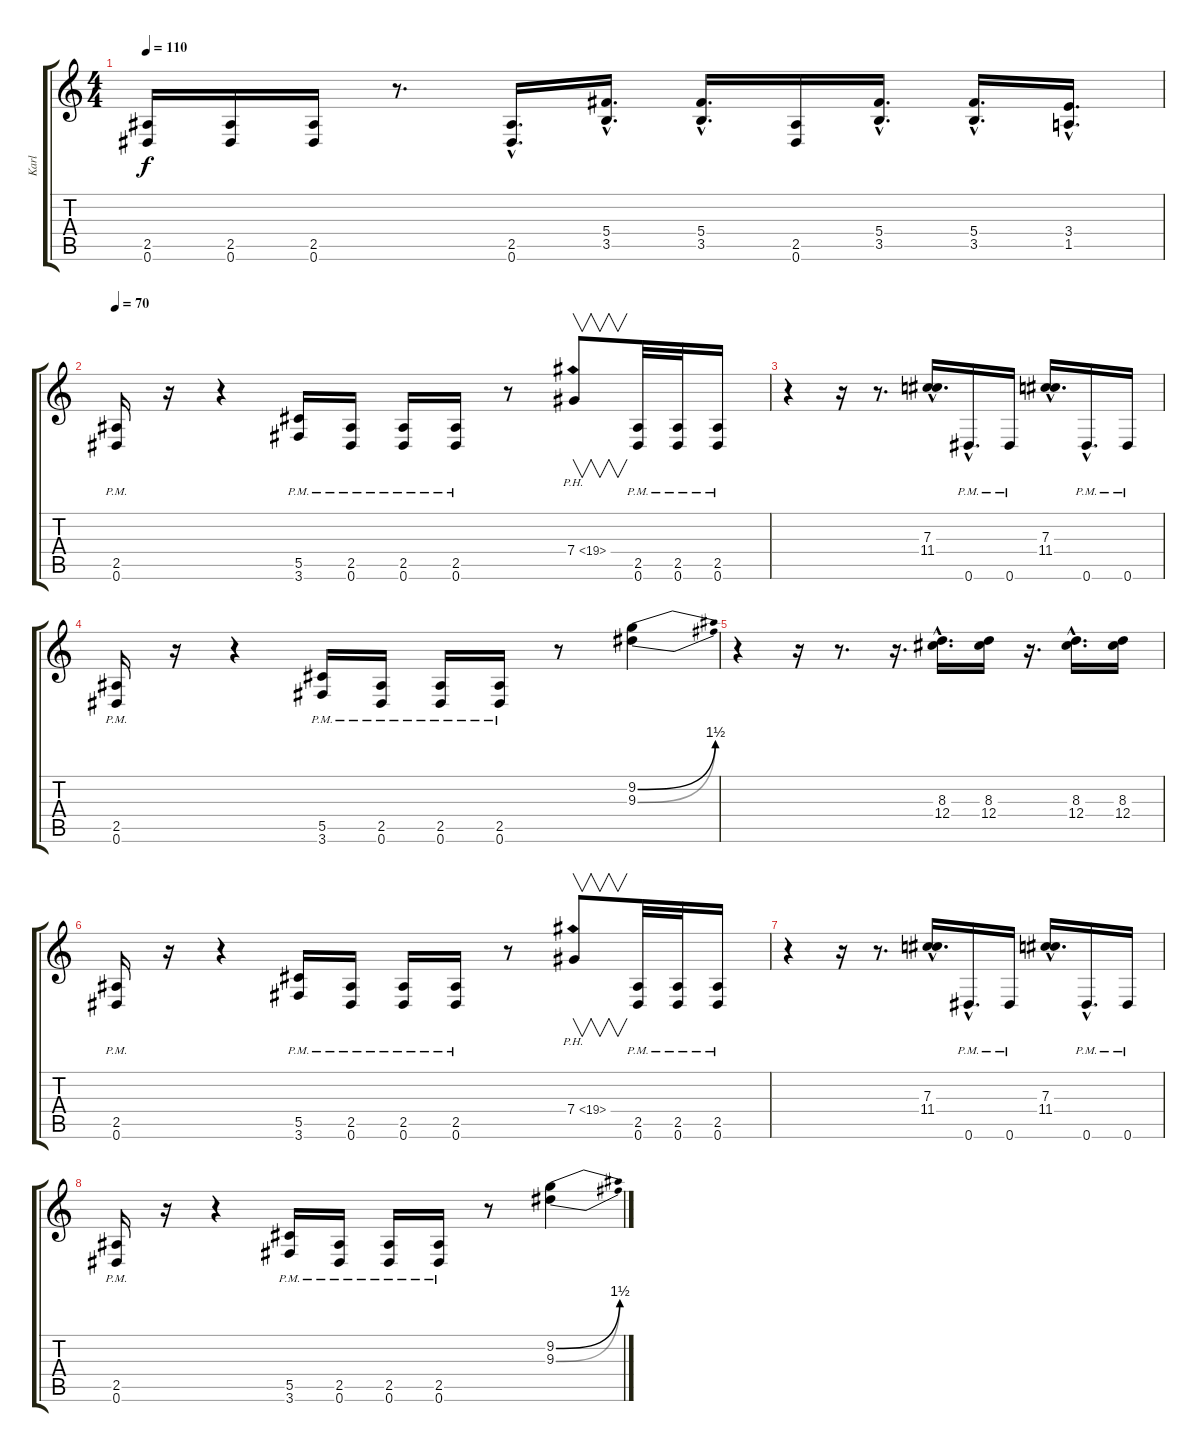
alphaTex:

\track ("Karl" "Karl") {instrument overdrivenguitar}
\staff {score tabs}
\tuning (Eb4 Bb3 Gb3 Db3 Ab2 Eb2) {hide}
\ts (4 4)
\tempo 110
\clef g2
\ks c
(2.5 0.6).16{dy f} (2.5 0.6).16 (2.5 0.6).16 r.8{d} (2.5{hac} 0.6{hac}).16{d} (5.4{hac} 3.5{hac}).16{d} (5.4{hac} 3.5{hac}).16{d} (2.5 0.6).16 (5.4{hac} 3.5{hac}).16{d} (5.4{hac} 3.5{hac}).16{d} (3.4{hac} 1.5{hac}).16{d} |
\tempo 70
(2.5{pm} 0.6{pm}).16 r.16 r.4 (5.5{pm} 3.6{pm}).16 (2.5{pm} 0.6{pm}).16 (2.5{pm} 0.6{pm}).16 (2.5{pm} 0.6{pm}).16 r.8 7.4{ph 12}.8{v} (2.5{pm} 0.6{pm}).32 (2.5{pm} 0.6{pm}).32 (2.5 0.6{pm}).16 |
r.4 r.16 r.8{d} (7.3{hac} 11.4{hac}).16{d} 0.6{hac pm}.16{d} 0.6{pm}.16 (7.3{hac} 11.4{hac}).16{d} 0.6{hac pm}.16{d} 0.6{pm}.16 |
(2.5{pm} 0.6{pm}).16 r.16 r.4 (5.5{pm} 3.6{pm}).16 (2.5{pm} 0.6{pm}).16 (2.5{pm} 0.6{pm}).16 (2.5{pm} 0.6{pm}).16 r.8 (9.2{be (bend 0 0 60 6)} 9.3{be (bend 0 0 60 6)}).4 |
r.4 r.16 r.8{d} r.16{d} (8.3{hac} 12.4{hac}).16{d} (8.3 12.4).16 r.16{d} (8.3{hac} 12.4{hac}).16{d} (8.3 12.4).16 |
(2.5{pm} 0.6{pm}).16 r.16 r.4 (5.5{pm} 3.6{pm}).16 (2.5{pm} 0.6{pm}).16 (2.5{pm} 0.6{pm}).16 (2.5{pm} 0.6{pm}).16 r.8 7.4{ph 12}.8{v} (2.5{pm} 0.6{pm}).32 (2.5{pm} 0.6{pm}).32 (2.5 0.6{pm}).16 |
r.4 r.16 r.8{d} (7.3{hac} 11.4{hac}).16{d} 0.6{hac pm}.16{d} 0.6{pm}.16 (7.3{hac} 11.4{hac}).16{d} 0.6{hac pm}.16{d} 0.6{pm}.16 |
(2.5{pm} 0.6{pm}).16 r.16 r.4 (5.5{pm} 3.6{pm}).16 (2.5{pm} 0.6{pm}).16 (2.5{pm} 0.6{pm}).16 (2.5{pm} 0.6{pm}).16 r.8 (9.2{be (bend 0 0 60 6)} 9.3{be (bend 0 0 60 6)}).4
